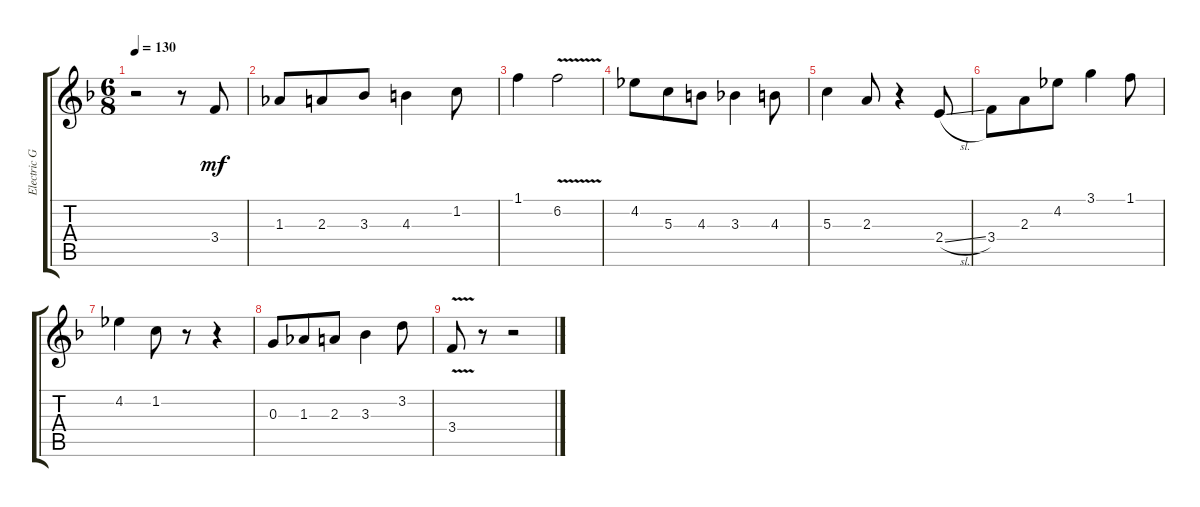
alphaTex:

\track ("Electric Guitar" "Electric G") {instrument electricguitarclean}
\staff {score tabs}
\tuning (E4 B3 G3 D3 A2 E2) {hide}
\ts (6 8)
\tempo 130
\clef g2
\ks f
r.2{dy mf instrument electricguitarclean} r.8 3.4.8 |
1.3.8 2.3.8 3.3.8 4.3.4 1.2.8 |
1.1.4 6.2{v}.2 |
4.2.8 5.3.8 4.3.8 3.3.4 4.3.8 |
5.3.4 2.3.8 r.4 2.4{sl}.8 |
3.4.8 2.3.8 4.2.8 3.1.4 1.1.8 |
4.2.4 1.2.8 r.8 r.4 |
0.3.8 1.3.8 2.3.8 3.3.4 3.2.8 |
3.4{v}.8 r.8 r.2
